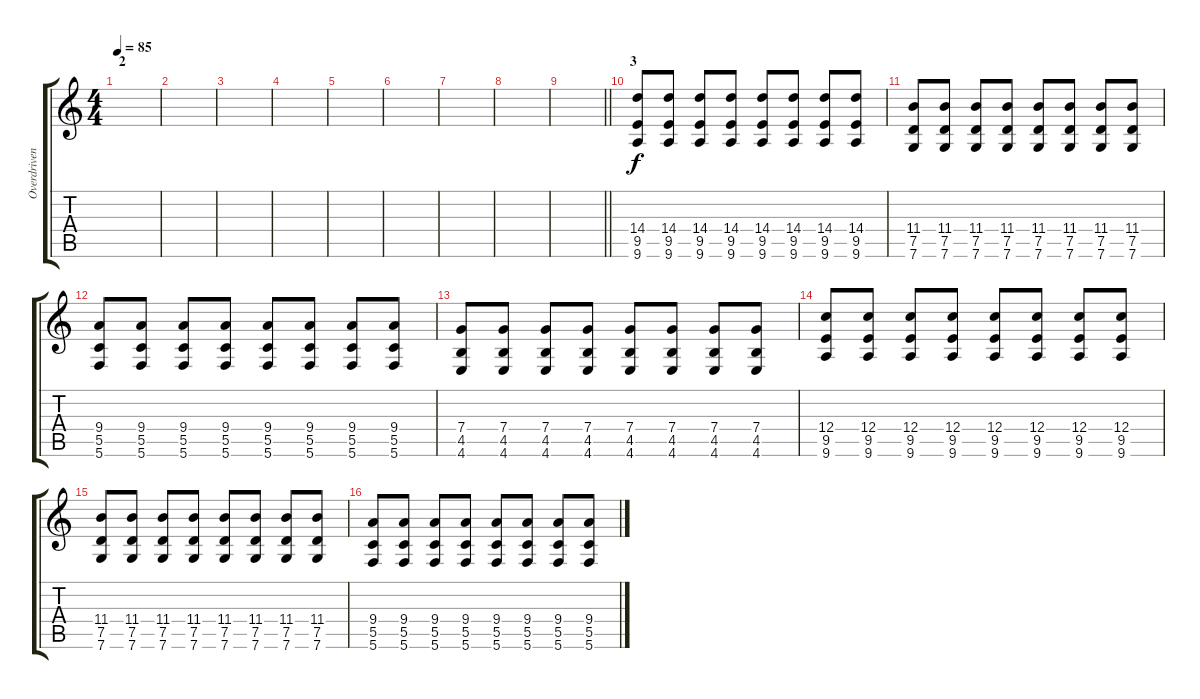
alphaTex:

\track ("Overdriven Guitar" "Overdriven") {instrument overdrivenguitar}
\staff {score tabs}
\tuning (D4 A3 F3 C3 G2 C2) {hide}
\ts (4 4)
\section ("" "2")
\tempo 85
\clef g2
\ks c
|
|
|
|
|
|
|
|
\barLineRight lightlight
|
\section ("" "3")
(14.4 9.5 9.6).8 (14.4 9.5 9.6).8 (14.4 9.5 9.6).8 (14.4 9.5 9.6).8 (14.4 9.5 9.6).8 (14.4 9.5 9.6).8 (14.4 9.5 9.6).8 (14.4 9.5 9.6).8 |
(11.4 7.5 7.6).8 (11.4 7.5 7.6).8 (11.4 7.5 7.6).8 (11.4 7.5 7.6).8 (11.4 7.5 7.6).8 (11.4 7.5 7.6).8 (11.4 7.5 7.6).8 (11.4 7.5 7.6).8 |
(9.4 5.5 5.6).8 (9.4 5.5 5.6).8 (9.4 5.5 5.6).8 (9.4 5.5 5.6).8 (9.4 5.5 5.6).8 (9.4 5.5 5.6).8 (9.4 5.5 5.6).8 (9.4 5.5 5.6).8 |
(7.4 4.5 4.6).8 (7.4 4.5 4.6).8 (7.4 4.5 4.6).8 (7.4 4.5 4.6).8 (7.4 4.5 4.6).8 (7.4 4.5 4.6).8 (7.4 4.5 4.6).8 (7.4 4.5 4.6).8 |
(12.4 9.5 9.6).8 (12.4 9.5 9.6).8 (12.4 9.5 9.6).8 (12.4 9.5 9.6).8 (12.4 9.5 9.6).8 (12.4 9.5 9.6).8 (12.4 9.5 9.6).8 (12.4 9.5 9.6).8 |
(11.4 7.5 7.6).8 (11.4 7.5 7.6).8 (11.4 7.5 7.6).8 (11.4 7.5 7.6).8 (11.4 7.5 7.6).8 (11.4 7.5 7.6).8 (11.4 7.5 7.6).8 (11.4 7.5 7.6).8 |
(9.4 5.5 5.6).8 (9.4 5.5 5.6).8 (9.4 5.5 5.6).8 (9.4 5.5 5.6).8 (9.4 5.5 5.6).8 (9.4 5.5 5.6).8 (9.4 5.5 5.6).8 (9.4 5.5 5.6).8
